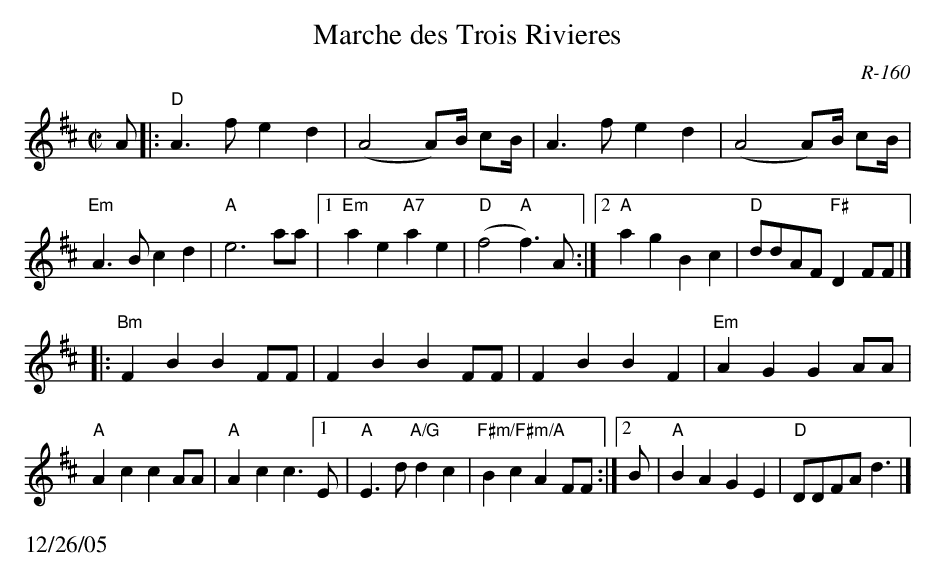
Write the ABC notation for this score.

X:1
T:Marche des Trois Rivieres
C:R-160
M:C|
K:D
A|:"D"A3 f e2 d2|(A4 A)B1/2 cB1/2|A3 f e2 d2|(A4 A)B1/2 cB1/2|
"Em"A3 B c2 d2|"A"e6 aa|[1"Em"a2 e2 "A7"a2 e2|"D"(f4 "A"f3) A:|2"A"a2 g2 B2 c2|"D"ddAF "F#"D2 FF|]
|:"Bm"F2 B2 B2 FF|F2 B2 B2 FF|F2 B2 B2 F2|"Em"A2 G2 G2 AA|
"A"A2 c2 c2 AA|"A"A2 c2 c3 [1E|"A"E3 d "A/G"d2 c2|"F#m/F#m/A"B2 c2 A2 FF:|2B|"A"B2 A2 G2 E2|"D"DDFA d3|]
